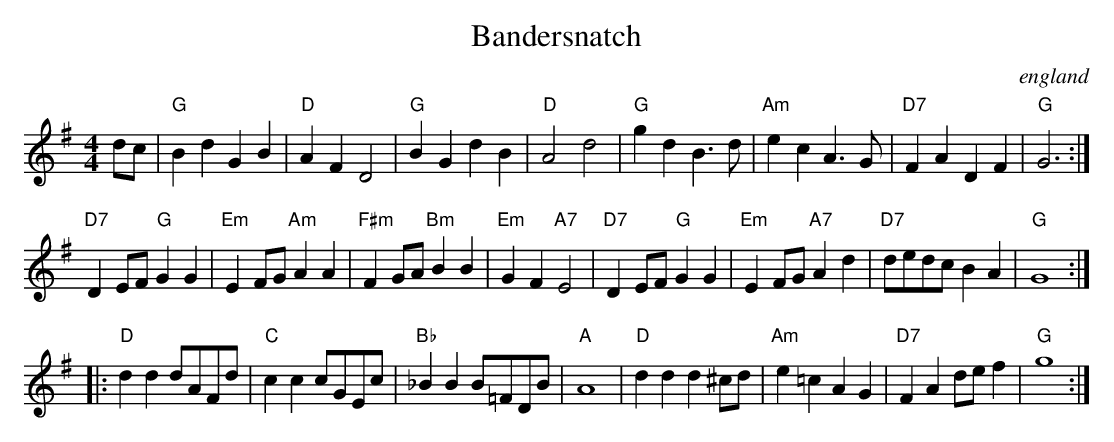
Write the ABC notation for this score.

X:1
T:Bandersnatch
O:england
M:4/4
L:1/4
K:G
d/2c/2|"G"Bd GB|"D"AF D2|"G"BG dB|"D"A2 d2|"G"gd B3/2d/2|"Am"ec A3/2G/2|\
"D7"FA DF|"G"G3:|
"D7"DE/2F/2 "G"GG|"Em"EF/2G/2 "Am"AA|"F#m"FG/2A/2 "Bm"BB|"Em"GF "A7"E2|\
"D7"DE/2F/2 "G"GG|"Em"EF/2G/2 "A7"Ad|"D7"d/2e/2d/2c/2 BA|"G"G4::
"D"dd d/2A/2F/2d/2|"C"cc c/2G/2E/2c/2|"Bb"_BB B/2=F/2D/2B/2|"A"A4|\
"D"dd d^c/2d/2|"Am"e=c AG|"D7"FA d/2e/2f|"G"g4:|
